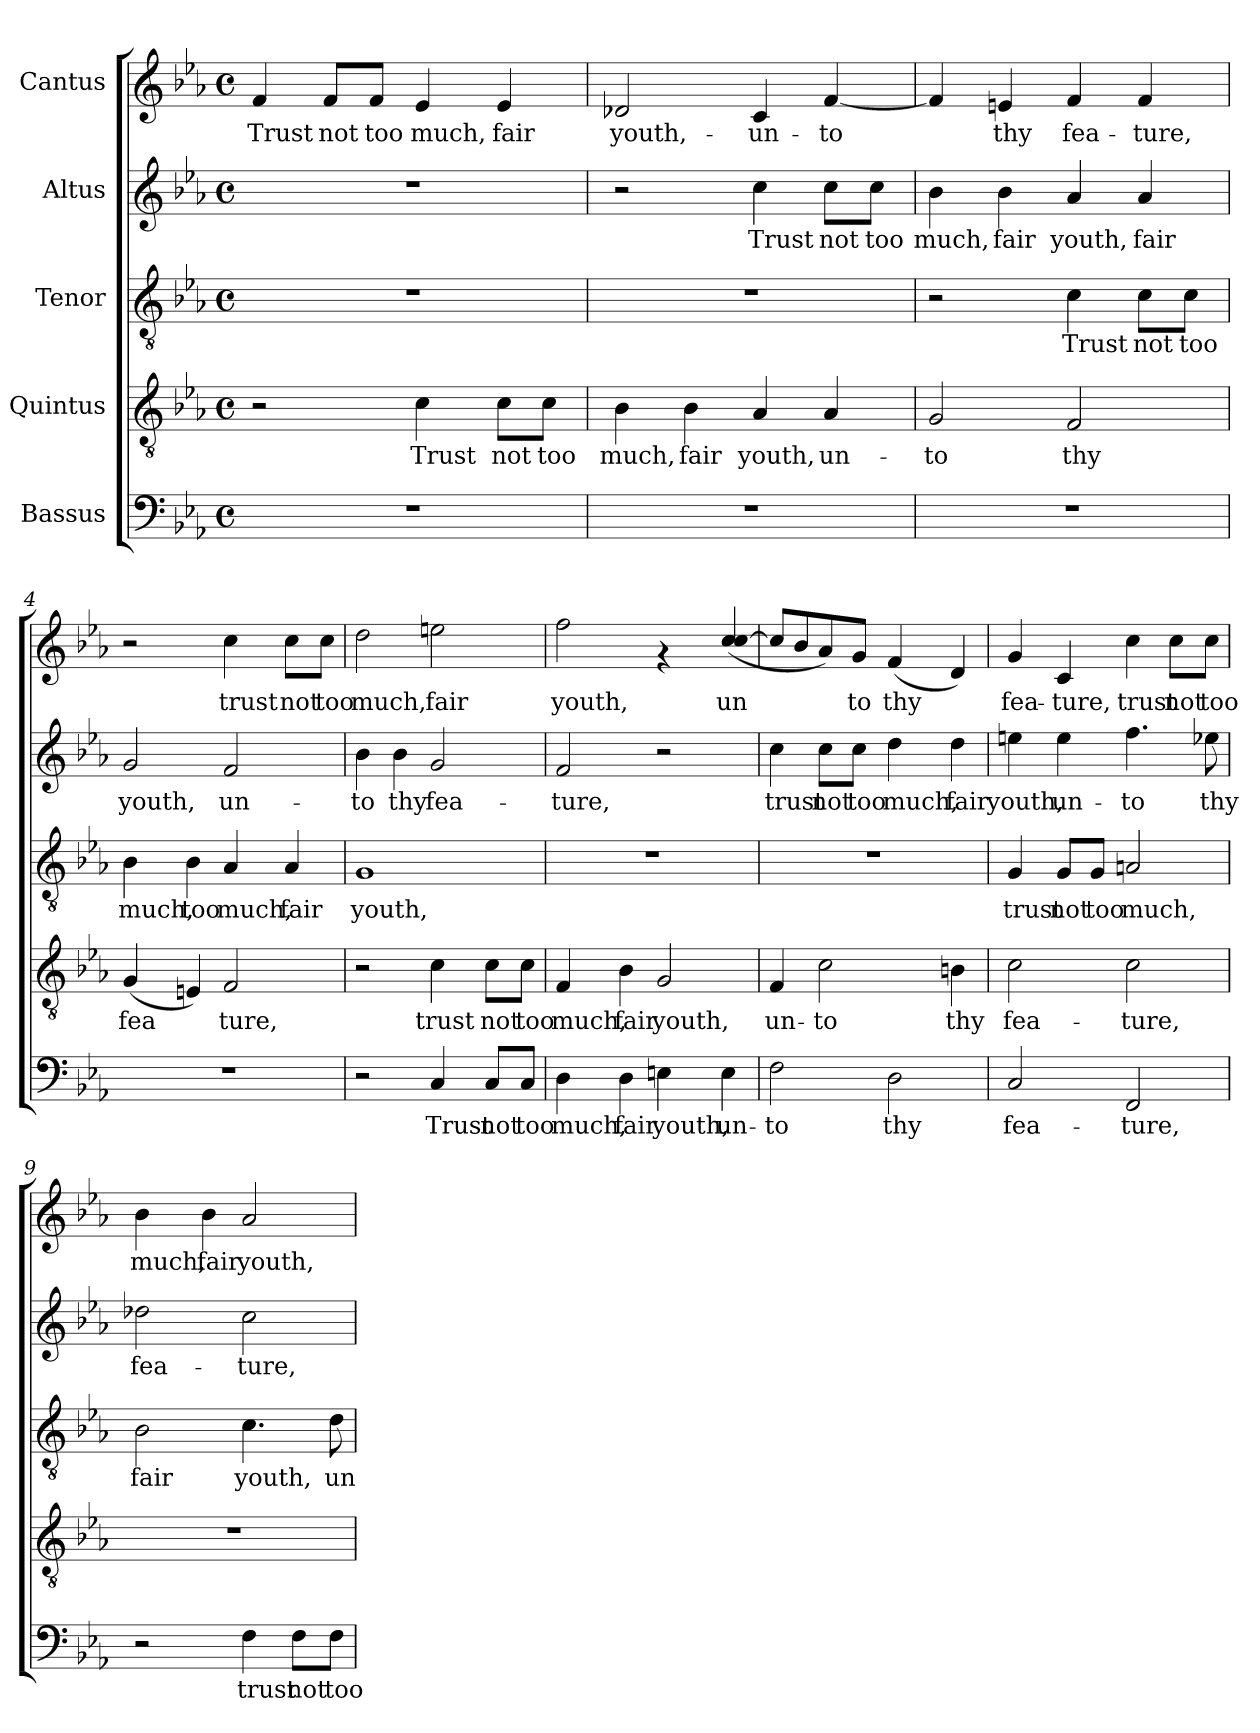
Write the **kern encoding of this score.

**kern	**text	**kern	**text	**kern	**text	**kern	**text	**kern	**text
*part5	*part5	*part4	*part4	*part3	*part3	*part2	*part2	*part1	*part1
*staff5	*staff5	*staff4	*staff4	*staff3	*staff3	*staff2	*staff2	*staff1	*staff1
*I"Bassus	*	*I"Quintus	*	*I"Tenor	*	*I"Altus	*	*I"Cantus	*
!!LO:PB:g=z
*stria5	*	*stria5	*	*stria5	*	*stria5	*	*stria5	*
*clefF4	*	*clefGv2	*	*clefGv2	*	*clefG2	*	*clefG2	*
*k[b-e-a-]	*	*k[b-e-a-]	*	*k[b-e-a-]	*	*k[b-e-a-]	*	*k[b-e-a-]	*
*E-:	*	*E-:	*	*E-:	*	*E-:	*	*E-:	*
*M4/4	*	*M4/4	*	*M4/4	*	*M4/4	*	*M4/4	*
*met(c)	*	*met(c)	*	*met(c)	*	*met(c)	*	*met(c)	*
=1	=1	=1	=1	=1	=1	=1	=1	=1	=1
!	!	!	!	!	!	!	!	!	!LO:LY:b:cj
1r	.	2r	.	1r	.	1r	.	4f/	Trust
!	!	!	!	!	!	!	!	!	!LO:LY:b:cj
.	.	.	.	.	.	.	.	8f/L	not
!	!	!	!	!	!	!	!	!	!LO:LY:b:cj
.	.	.	.	.	.	.	.	8f/J	too
!	!	!	!LO:LY:b:cj	!	!	!	!	!	!LO:LY:b:cj
.	.	4c\	Trust	.	.	.	.	4e-/	much,
!	!	!	!LO:LY:b:cj	!	!	!	!	!	!LO:LY:b:cj
.	.	8c\L	not	.	.	.	.	4e-/	fair
!	!	!	!LO:LY:b:cj	!	!	!	!	!	!
.	.	8c\J	too	.	.	.	.	.	.
=2	=2	=2	=2	=2	=2	=2	=2	=2	=2
!	!	!	!LO:LY:b:cj	!	!	!	!	!	!LO:LY:b:cj
1r	.	4B-\	much,	1r	.	2r	.	2d-X/	youth,-
!	!	!	!LO:LY:b:cj	!	!	!	!	!	!
.	.	4B-\	fair	.	.	.	.	.	.
!	!	!	!LO:LY:b:cj	!	!	!	!LO:LY:b:cj	!	!LO:LY:b:cj
.	.	4A-/	youth,	.	.	4cc\	Trust	4c/	-un-
!	!	!	!LO:LY:b:cj	!	!	!	!LO:LY:b:cj	!	!LO:LY:b:cj
.	.	4A-/	un-	.	.	8cc\L	not	[<4f/	-to
!	!	!	!	!	!	!	!LO:LY:b:cj	!	!
.	.	.	.	.	.	8cc\J	too	.	.
=3	=3	=3	=3	=3	=3	=3	=3	=3	=3
!	!	!	!LO:LY:b:cj	!	!	!	!LO:LY:b:cj	!	!LO:LY:b:cj
1r	.	2G/	-to	2r	.	4b-\	much,	4f/]	.
!	!	!	!	!	!	!	!LO:LY:b:cj	!	!LO:LY:b:cj
.	.	.	.	.	.	4b-\	fair	4en/	thy
!	!	!	!LO:LY:b:cj	!	!LO:LY:b:cj	!	!LO:LY:b:cj	!	!LO:LY:b:cj
.	.	2F/	thy	4c\	Trust	4a-/	youth,	4f/	fea-
!	!	!	!	!	!LO:LY:b:cj	!	!LO:LY:b:cj	!	!LO:LY:b:cj
.	.	.	.	8c\L	not	4a-/	fair	4f/	-ture,
!	!	!	!	!	!LO:LY:b:cj	!	!	!	!
.	.	.	.	8c\J	too	.	.	.	.
!!LO:LB:g=z
=4	=4	=4	=4	=4	=4	=4	=4	=4	=4
!	!	!	!LO:LY:b:cj	!	!LO:LY:b:cj	!	!LO:LY:b:cj	!	!
1r	.	(<4G/	fea-	4B-\	much,	2g/	youth,	2r	.
!	!	!	!LO:LY:b:cj	!	!LO:LY:b:cj	!	!	!	!
.	.	4En/)	--	4B-\	too	.	.	.	.
!	!	!	!LO:LY:b:cj	!	!LO:LY:b:cj	!	!LO:LY:b:cj	!	!LO:LY:b:cj
.	.	2F/	-ture,	4A-/	much,	2f/	un-	4cc\	trust
!	!	!	!	!	!LO:LY:b:cj	!	!	!	!LO:LY:b:cj
.	.	.	.	4A-/	fair	.	.	8cc\L	not
!	!	!	!	!	!	!	!	!	!LO:LY:b:cj
.	.	.	.	.	.	.	.	8cc\J	too
=5	=5	=5	=5	=5	=5	=5	=5	=5	=5
!	!	!	!	!	!LO:LY:b:cj	!	!LO:LY:b:cj	!	!LO:LY:b:cj
2r	.	2r	.	1G	youth,	4b-\	-to	2dd\	much,
!	!	!	!	!	!	!	!LO:LY:b:cj	!	!
.	.	.	.	.	.	4b-\	thy	.	.
!	!LO:LY:b:cj	!	!LO:LY:b:cj	!	!	!	!LO:LY:b:cj	!	!LO:LY:b:cj
4C/	Trust	4c\	trust	.	.	2g/	fea-	2een\	fair
!	!LO:LY:b:cj	!	!LO:LY:b:cj	!	!	!	!	!	!
8C/L	not	8c\L	not	.	.	.	.	.	.
!	!LO:LY:b:cj	!	!LO:LY:b:cj	!	!	!	!	!	!
8C/J	too	8c\J	too	.	.	.	.	.	.
=6	=6	=6	=6	=6	=6	=6	=6	=6	=6
!	!LO:LY:b:cj	!	!LO:LY:b:cj	!	!	!	!LO:LY:b:cj	!	!LO:LY:b:cj
4D\	much,	4F/	much,	1r	.	2f/	-ture,	2ff\	youth,
!	!LO:LY:b:cj	!	!LO:LY:b:cj	!	!	!	!	!	!
4D\	fair	4B-\	fair	.	.	.	.	.	.
!	!LO:LY:b:cj	!	!LO:LY:b:cj	!	!	!	!	!	!
4En\	youth,	2G/	youth,	.	.	2r	.	4rf	.
!	!LO:LY:b:cj	!	!	!	!	!	!	!	!LO:LY:b:cj
4E\	un-	.	.	.	.	.	.	(<4cc/ [<4cc/	un-
=7	=7	=7	=7	=7	=7	=7	=7	=7	=7
!	!LO:LY:b:cj	!	!LO:LY:b:cj	!	!	!	!LO:LY:b:cj	!	!LO:LY:b:cj
2F\	-to	4F/	un-	1r	.	4cc\	trust	8cc/L]	--
!	!	!	!	!	!	!	!	!	!LO:LY:b:cj
.	.	.	.	.	.	.	.	8b-/	--
!	!	!	!LO:LY:b:cj	!	!	!	!LO:LY:b:cj	!	!LO:LY:b:cj
.	.	2c\	-to	.	.	8cc\L	not	8a-/)	--
!	!	!	!	!	!	!	!LO:LY:b:cj	!	!LO:LY:b:cj
.	.	.	.	.	.	8cc\J	too	8g/J	-to
!	!LO:LY:b:cj	!	!	!	!	!	!LO:LY:b:cj	!	!LO:LY:b:cj
2D\	thy	.	.	.	.	4dd\	much,	(<4f/	thy
!	!	!	!LO:LY:b:cj	!	!	!	!LO:LY:b:cj	!	!LO:LY:b:cj
.	.	4Bn\	thy	.	.	4dd\	fair	4d/)	.
!!LO:PB:g=z
=8	=8	=8	=8	=8	=8	=8	=8	=8	=8
!	!LO:LY:b:cj	!	!LO:LY:b:cj	!	!LO:LY:b:cj	!	!LO:LY:b:cj	!	!LO:LY:b:cj
2C/	fea-	2c\	fea-	4G/	trust	4een\	youth,	4g/	fea-
!	!	!	!	!	!LO:LY:b:cj	!	!LO:LY:b:cj	!	!LO:LY:b:cj
.	.	.	.	8G/L	not	4ee\	un-	4c/	-ture,
!	!	!	!	!	!LO:LY:b:cj	!	!	!	!
.	.	.	.	8G/J	too	.	.	.	.
!	!LO:LY:b:cj	!	!LO:LY:b:cj	!	!LO:LY:b:cj	!	!LO:LY:b:cj	!	!LO:LY:b:cj
2FF/	-ture,	2c\	-ture,	2An/	much,	4.ff\	-to	4cc\	trust
!	!	!	!	!	!	!	!	!	!LO:LY:b:cj
.	.	.	.	.	.	.	.	8cc\L	not
!	!	!	!	!	!	!	!LO:LY:b:cj	!	!LO:LY:b:cj
.	.	.	.	.	.	8ee-X\	thy	8cc\J	too
=9	=9	=9	=9	=9	=9	=9	=9	=9	=9
!	!	!	!	!	!LO:LY:b:cj	!	!LO:LY:b:cj	!	!LO:LY:b:cj
2r	.	1r	.	2B-\	fair	2dd-X\	fea-	4b-\	much,
!	!	!	!	!	!	!	!	!	!LO:LY:b:cj
.	.	.	.	.	.	.	.	4b-\	fair
!	!LO:LY:b:cj	!	!	!	!LO:LY:b:cj	!	!LO:LY:b:cj	!	!LO:LY:b:cj
4F\	trust	.	.	4.c\	youth,	2cc\	-ture,	2a-/	youth,
!	!LO:LY:b:cj	!	!	!	!	!	!	!	!
8F\L	not	.	.	.	.	.	.	.	.
!	!LO:LY:b:cj	!	!	!	!LO:LY:b:cj	!	!	!	!
8F\J	too	.	.	8d\	un-	.	.	.	.
=	=	=	=	=	=	=	=	=	=
*-	*-	*-	*-	*-	*-	*-	*-	*-	*-
